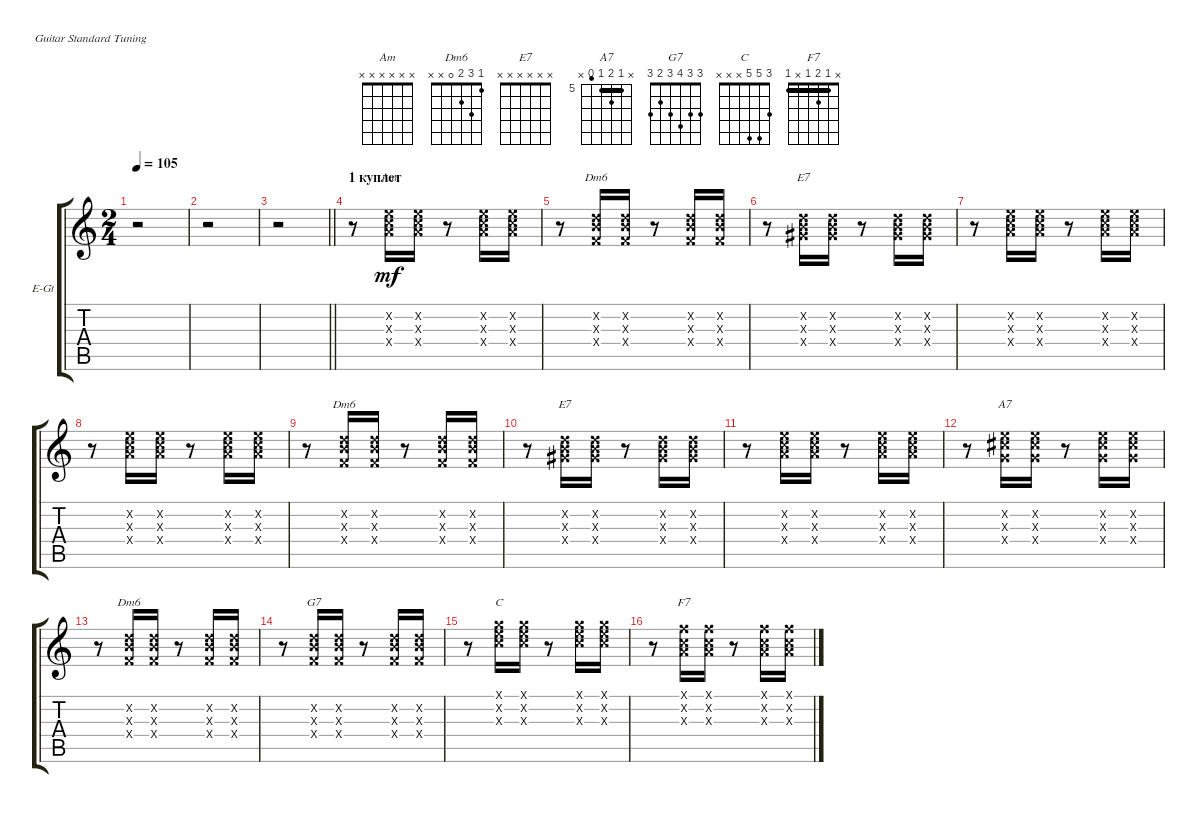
\defaultSystemsLayout 4
\bracketExtendMode groupsimilarinstruments
\firstSystemTrackNameOrientation horizontal
\otherSystemsTrackNameOrientation horizontal
\track ("Electric Guitar" "E-Gt") {instrument electricguitarclean}
\staff {score tabs}
\tuning (E4 B3 G3 D3 A2 E2)
\chord ("Am" x x x x x x)
\chord ("Dm6" x x x x x x)
\chord ("E7" x x x x x x)
\chord ("A7" x 5 6 5 4 x) {firstfret 5 barre 5}
\chord ("Dm6" 1 3 2 0 x x)
\chord ("G7" 3 3 4 3 2 3)
\chord ("C" 3 5 5 x x x)
\chord ("F7" x 1 2 1 x 1) {barre (1 1)}
\ts (2 4)
\tempo 105
\clef g2
\scale
0.5
\ks c
r.2{dy mf} |
\scale
0.5 r.2 |
\scale
0.5
\barLineRight lightlight
r.2 |
\section ("" "1 куплет")
\scale
0.5 r.8 (5.2{x} 5.3{x} 7.4{x}).16{ch "Am"} (5.2{x} 5.3{x} 7.4{x}).16 r.8 (5.2{x} 5.3{x} 7.4{x}).16 (5.2{x} 5.3{x} 7.4{x}).16 |
\scale
0.5 r.8 (3.2{x} 4.3{x} 3.4{x}).16{ch "Dm6"} (3.2{x} 4.3{x} 3.4{x}).16 r.8 (3.2{x} 4.3{x} 3.4{x}).16 (3.2{x} 4.3{x} 3.4{x}).16 |
\scale
0.5 r.8 (3.2{x} 4.3{x} 6.4{x}).16{ch "E7"} (3.2{x} 4.3{x} 6.4{x}).16 r.8 (3.2{x} 4.3{x} 6.4{x}).16 (3.2{x} 4.3{x} 6.4{x}).16 |
\scale
0.5 r.8 (5.2{x} 5.3{x} 7.4{x}).16 (5.2{x} 5.3{x} 7.4{x}).16 r.8 (5.2{x} 5.3{x} 7.4{x}).16 (5.2{x} 5.3{x} 7.4{x}).16 |
\scale
0.5 r.8 (5.2{x} 5.3{x} 7.4{x}).16 (5.2{x} 5.3{x} 7.4{x}).16 r.8 (5.2{x} 5.3{x} 7.4{x}).16 (5.2{x} 5.3{x} 7.4{x}).16 |
\scale
0.5 r.8 (3.2{x} 4.3{x} 3.4{x}).16{ch "Dm6"} (3.2{x} 4.3{x} 3.4{x}).16 r.8 (3.2{x} 4.3{x} 3.4{x}).16 (3.2{x} 4.3{x} 3.4{x}).16 |
\scale
0.5 r.8 (3.2{x} 4.3{x} 6.4{x}).16{ch "E7"} (3.2{x} 4.3{x} 6.4{x}).16 r.8 (3.2{x} 4.3{x} 6.4{x}).16 (3.2{x} 4.3{x} 6.4{x}).16 |
\scale
0.5 r.8 (5.2{x} 5.3{x} 7.4{x}).16 (5.2{x} 5.3{x} 7.4{x}).16 r.8 (5.2{x} 5.3{x} 7.4{x}).16 (5.2{x} 5.3{x} 7.4{x}).16 |
\scale
0.5 r.8 (5.2{x} 5.4{x} 6.3{x}).16{ch "A7"} (5.2{x} 5.4{x} 6.3{x}).16 r.8 (5.2{x} 5.4{x} 6.3{x}).16 (5.2{x} 5.4{x} 6.3{x}).16 |
\scale
0.5 r.8 (3.2{x} 4.3{x} 3.4{x}).16{ch "Dm6"} (3.2{x} 4.3{x} 3.4{x}).16 r.8 (3.2{x} 4.3{x} 3.4{x}).16 (3.2{x} 4.3{x} 3.4{x}).16 |
\scale
0.5 r.8 (3.4{x} 3.2{x} 4.3{x}).16{ch "G7"} (3.4{x} 3.2{x} 4.3{x}).16 r.8 (3.4{x} 3.2{x} 4.3{x}).16 (3.4{x} 3.2{x} 4.3{x}).16 |
\scale
0.5 r.8 (3.1{x} 5.2{x} 5.3{x}).16{ch "C"} (3.1{x} 5.2{x} 5.3{x}).16 r.8 (3.1{x} 5.2{x} 5.3{x}).16 (3.1{x} 5.2{x} 5.3{x}).16 |
\scale
0.5 r.8 (1.2{x} 2.3{x} 1.1{x}).16{ch "F7"} (1.2{x} 2.3{x} 1.1{x}).16 r.8 (1.2{x} 2.3{x} 1.1{x}).16 (1.2{x} 2.3{x} 1.1{x}).16
